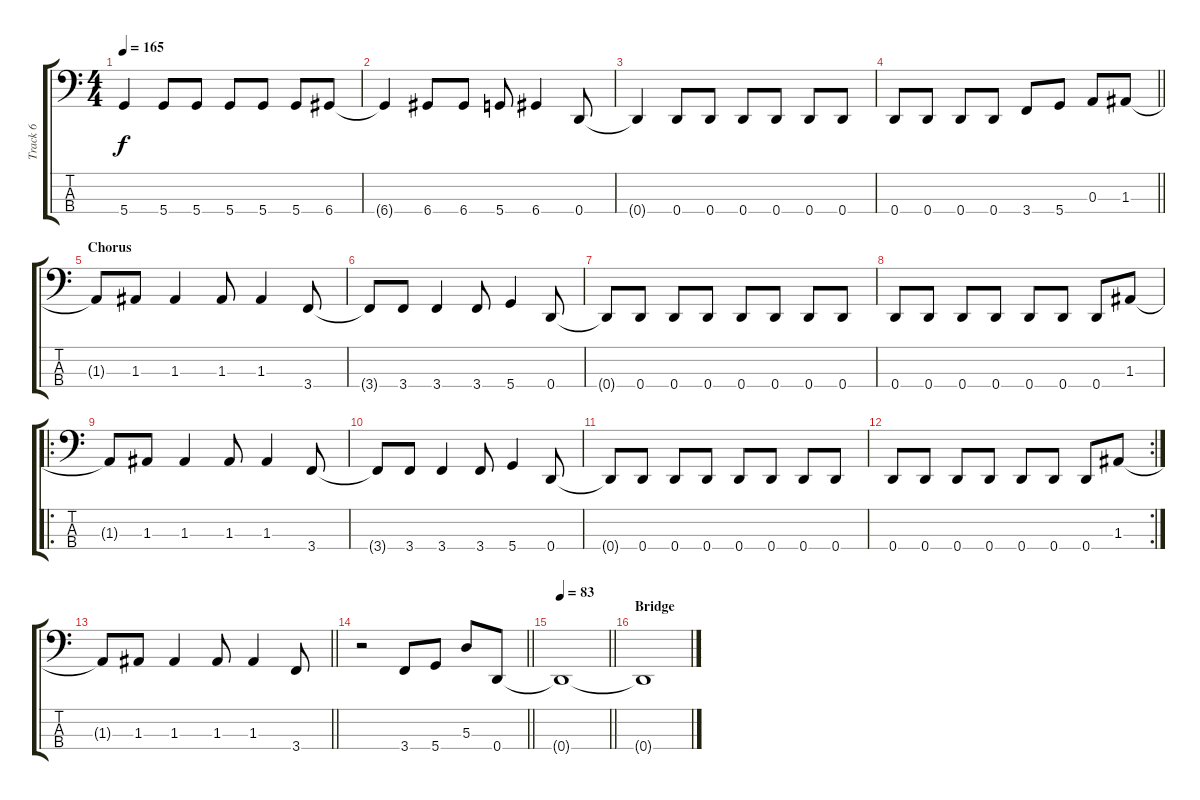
\track ("Track 6" "Track 6") {instrument electricbassfinger}
\staff {score tabs}
\tuning (G2 D2 A1 D1) {hide}
\ts (4 4)
\tempo 165
\clef f4
\ks c
5.4{t}.4{dy f} 5.4.8 5.4.8 5.4.8 5.4.8 5.4.8 6.4.8 |
6.4{t}.4 6.4.8 6.4.8 5.4.8 6.4.4 0.4.8 |
0.4{t}.4 0.4.8 0.4.8 0.4.8 0.4.8 0.4.8 0.4.8 |
\barLineRight lightlight
0.4.8 0.4.8 0.4.8 0.4.8 3.4.8 5.4.8 0.3.8 1.3.8 |
\section ("" "Chorus")
1.3{t}.8 1.3.8 1.3.4 1.3.8 1.3.4 3.4.8 |
3.4{t}.8 3.4.8 3.4.4 3.4.8 5.4.4 0.4.8 |
0.4{t}.8 0.4.8 0.4.8 0.4.8 0.4.8 0.4.8 0.4.8 0.4.8 |
0.4.8 0.4.8 0.4.8 0.4.8 0.4.8 0.4.8 0.4.8 1.3.8 |
\ro
1.3{t}.8 1.3.8 1.3.4 1.3.8 1.3.4 3.4.8 |
3.4{t}.8 3.4.8 3.4.4 3.4.8 5.4.4 0.4.8 |
0.4{t}.8 0.4.8 0.4.8 0.4.8 0.4.8 0.4.8 0.4.8 0.4.8 |
\rc 2
0.4.8 0.4.8 0.4.8 0.4.8 0.4.8 0.4.8 0.4.8 1.3.8 |
\barLineRight lightlight
1.3{t}.8 1.3.8 1.3.4 1.3.8 1.3.4 3.4.8 |
\barLineRight lightlight
r.2 3.4.8 5.4.8 5.3.8 0.4.8 |
\tempo 80
\tempo 83
\barLineRight lightlight
0.4{t}.1 |
\section ("" "Bridge")
0.4{t}.1
